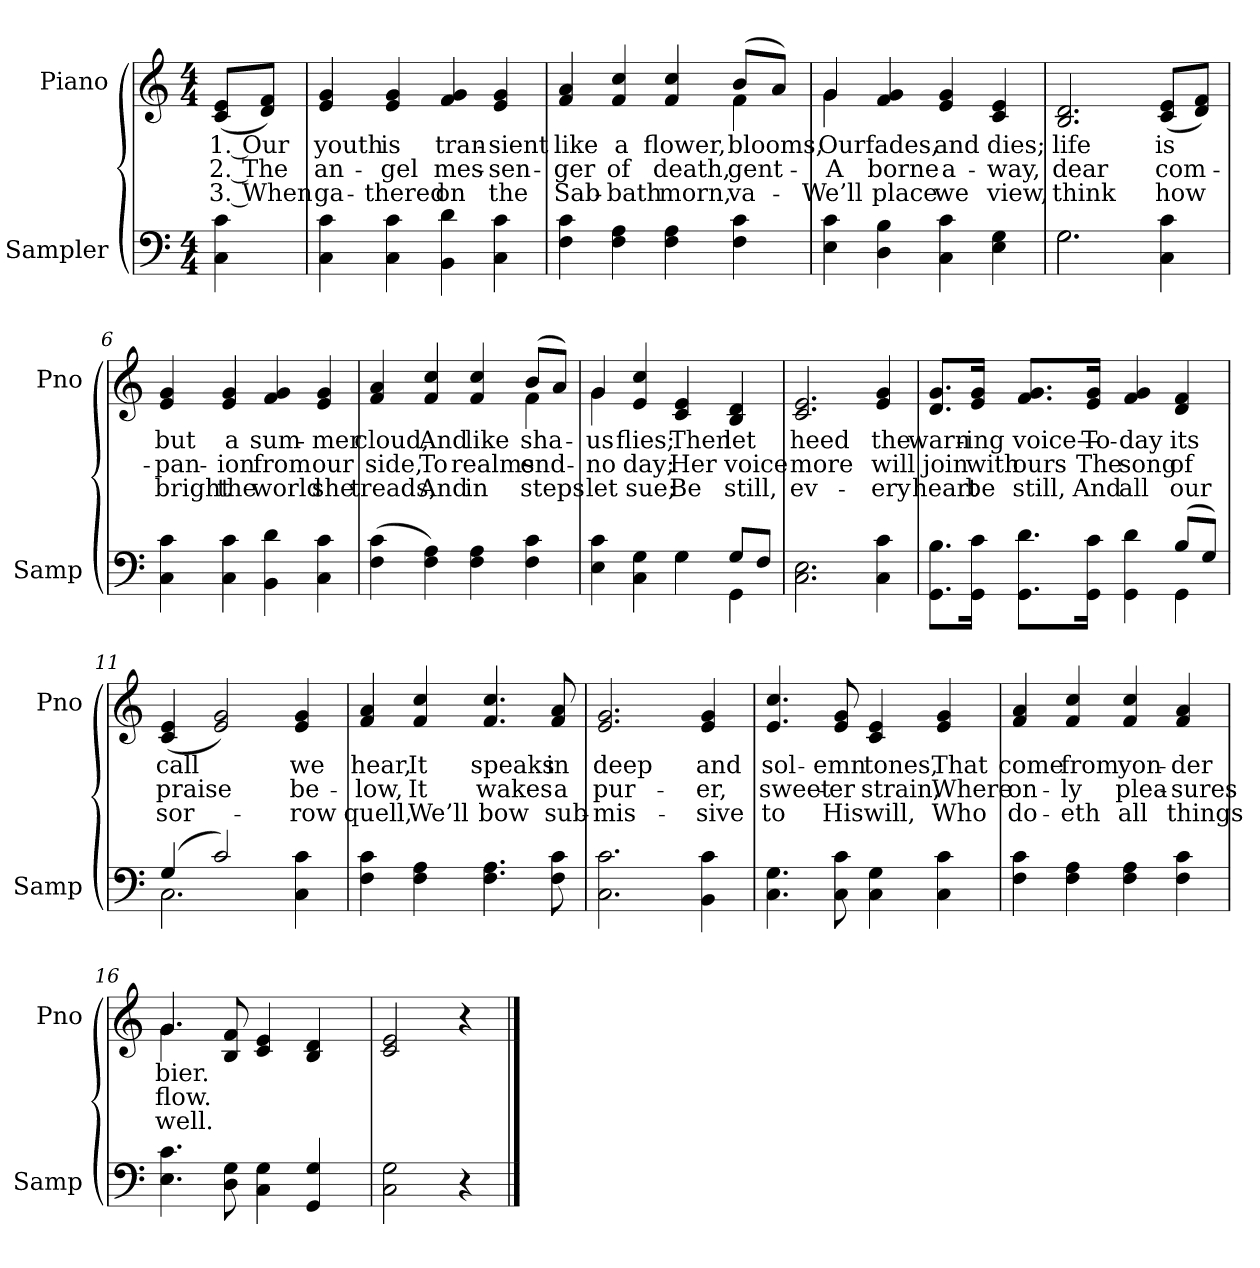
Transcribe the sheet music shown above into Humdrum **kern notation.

**kern	**kern	**text	**text	**text
*part2	*part1	*part1	*part1	*part1
*staff2	*staff1	*staff1	*staff1	*staff1
*I"Sampler	*I"Piano	*	*	*
*I'Samp	*I'Pno	*	*	*
*clefF4	*clefG2	*	*	*
*M4/4	*M4/4	*	*	*
=1	=1	=1	=1	=1
4C 4c	(8c/ 8e/L	1. Our	2. The	3. When
.	8d/ 8f/J)	.	.	.
=2	=2	=2	=2	=2
4C 4c	4e 4g	youth	an-	ga-
4C 4c	4e 4g	is	-gel	-thered
4BB 4d	4f 4g	tran-	mes-	on
4C 4c	4e 4g	-sient	-sen-	the
=3	=3	=3	=3	=3
*	*^	*	*	*
4F 4c	4f 4a	2.ryy	like	-ger	Sab-
4F 4A	4f 4cc	.	a	of	-bath
4F 4A	4f 4cc	.	flower,	death,	morn,
4F 4c	(8b/L	4f	blooms,	gent-	va-
.	8a/J)	.	.	.	.
=4	=4	=4	=4	=4	=4
4E 4c	4g/	4g	Our	A	We’ll
4D 4B	4f 4g	2.ryy	fades,	borne	place
4C 4c	4e 4g	.	and	a-	we
4E 4G	4c 4e	.	dies;	-way,	view,
*	*v	*v	*	*	*
=5	=5	=5	=5	=5
*^	*	*	*	*
2.G\	2.G	2.B 2.d	life	dear	think
4C 4c	4ryy	(8c/ 8e/L	is	com-	how
.	.	8d/ 8f/J)	.	.	.
*v	*v	*	*	*	*
=6	=6	=6	=6	=6
4C 4c	4e 4g	but	-pan-	bright
4C 4c	4e 4g	a	-ion	the
4BB 4d	4f 4g	sum-	from	world
4C 4c	4e 4g	-mer	our	she
=7	=7	=7	=7	=7
*	*^	*	*	*
(4F 4c	4f 4a	2.ryy	cloud,	side,	treads,
4F 4A)	4f 4cc	.	And	To	And
4F 4A	4f 4cc	.	like	realms	in
4F 4c	(8b/L	4f	sha-	end-	steps
.	8a/J)	.	.	.	.
=8	=8	=8	=8	=8	=8
*^	*	*	*	*	*
4E 4c	2ryy	4g/	4g	us	no	let
4C 4G	.	4e 4cc	2.ryy	flies;	day;	-sue;
4G\	4G	4c 4e	.	Then	Her	Be
8G/L	4GG	4B 4d	.	let	voice	still,
8F/J	.	.	.	.	.	.
*v	*v	*	*	*	*	*
*	*v	*v	*	*	*
=9	=9	=9	=9	=9
2.C 2.E	2.c 2.e	heed	more	ev-
4C 4c	4e 4g	the	will	-ery
=10	=10	=10	=10	=10
*^	*	*	*	*
8.GG\ 8.B\L	2.ryy	8.d/ 8.g/L	warn-	join	heart
16GG\ 16c\Jk	.	16e/ 16g/Jk	-ing	with	be
8.GG\ 8.d\L	.	8.f/ 8.g/L	voice—	ours	still,
16GG\ 16c\Jk	.	16e/ 16g/Jk	To-	The	And
4GG 4d	.	4f 4g	-day	song	all
(8B/L	4GG	4d 4f	its	of	our
8G/J)	.	.	.	.	.
=11	=11	=11	=11	=11	=11
(4G/	2.C	(4c 4e	call	praise	sor-
2c/)	.	2e 2g)	.	.	.
4C 4c	4ryy	4e 4g	we	be-	-row
*v	*v	*	*	*	*
=12	=12	=12	=12	=12
4F 4c	4f 4a	hear,	-low,	quell,
4F 4A	4f 4cc	It	It	We’ll
4.F 4.A	4.f 4.cc	speaks	wakes	bow
8F 8c	8f 8a	in	a	sub-
=13	=13	=13	=13	=13
2.C 2.c	2.e 2.g	deep	pur-	-mis-
4BB 4c	4e 4g	and	-er,	-sive
=14	=14	=14	=14	=14
4.C 4.G	4.e 4.cc	sol-	sweet-	to
8C 8c	8e 8g	-emn	-er	His
4C 4G	4c 4e	tones,	strain,	will,
4C 4c	4e 4g	That	Where	Who
=15	=15	=15	=15	=15
4F 4c	4f 4a	come	on-	do-
4F 4A	4f 4cc	from	-ly	-eth
4F 4A	4f 4cc	yon-	plea-	all
4F 4c	4f 4a	-der	-sures	things
=16	=16	=16	=16	=16
*	*^	*	*	*
4.E 4.c	4.g/	4.g	bier.	flow.	well.
8D 8G	8B 8f	2ryy	.	.	.
4C 4G	4c 4e	.	.	.	.
4GG 4G	4B 4d	.	.	.	.
.	.	8ryy	.	.	.
*	*v	*v	*	*	*
=17	=17	=17	=17	=17
2C 2G	2c 2e	.	.	.
4r	4r	.	.	.
==	==	==	==	==
*-	*-	*-	*-	*-
